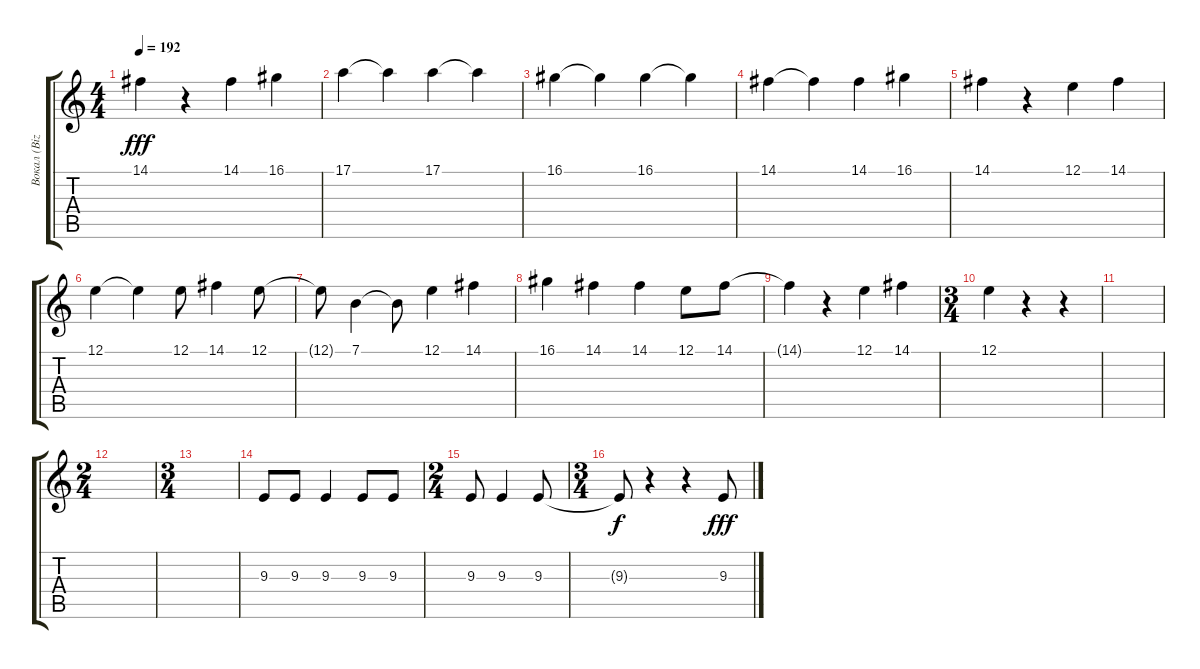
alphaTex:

\track ("Вокал (Bizzy D)" "Вокал (Biz") {instrument lead2sawtooth}
\staff {score tabs}
\tuning (E4 B3 G3 D3 A2 E2) {hide}
\ts (4 4)
\tempo 192
\clef g2
\ks c
14.1{t}.4{dy fff} r.4 14.1.4 16.1.4 |
17.1.4 17.1{t}.4 17.1.4 17.1{t}.4 |
16.1.4 16.1{t}.4 16.1.4 16.1{t}.4 |
14.1.4 14.1{t}.4 14.1.4 16.1.4 |
14.1.4 r.4 12.1.4 14.1.4 |
12.1.4 12.1{t}.4 12.1.8 14.1.4 12.1.8 |
12.1{t}.8 7.1.4 7.1{t}.8 12.1.4 14.1.4 |
16.1.4 14.1.4 14.1.4 12.1.8 14.1.8 |
14.1{t}.4 r.4 12.1.4 14.1.4 |
\ts (3 4)
12.1.4 r.4 r.4 |
|
\ts (2 4)
|
\ts (3 4)
|
9.3.8 9.3.8 9.3.4 9.3.8 9.3.8 |
\ts (2 4)
9.3.8 9.3.4 9.3.8 |
\ts (3 4)
9.3{t}.8{dy f} r.4 r.4 9.3.8{dy fff}
